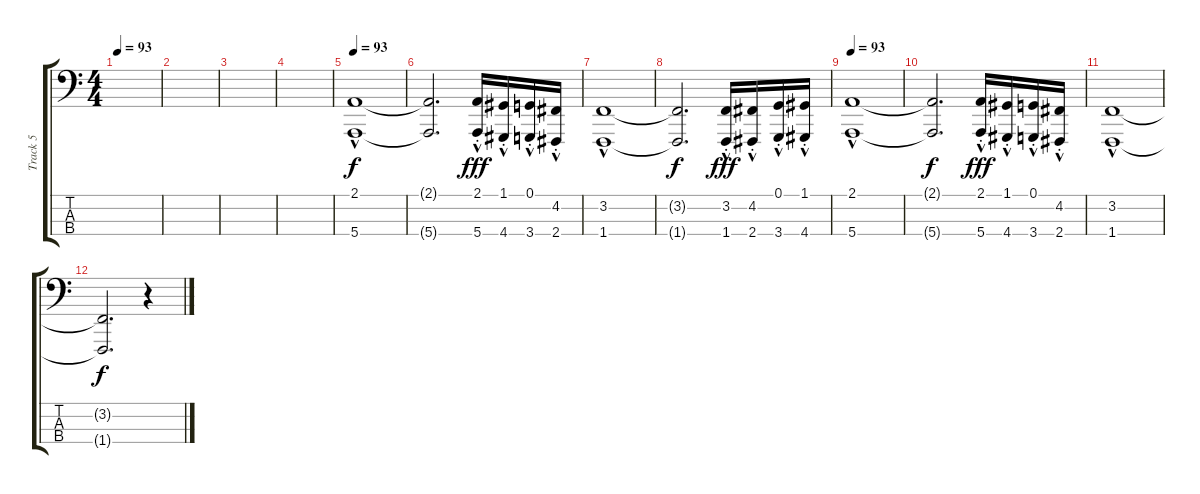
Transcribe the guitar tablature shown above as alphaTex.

\track ("Track 5" "Track 5") {instrument stringensemble1}
\staff {score tabs}
\tuning (G2 D2 A1 E1) {hide}
\ts (4 4)
\tempo 93
\clef f4
\ks c
|
|
|
|
\tempo 93
(2.1 5.4{hac}).1 |
(2.1{t} 5.4{t}).2{d dy f} (2.1{hac st} 5.4{hac st}).16{dy fff} (1.1{hac st} 4.4{hac st}).16 (0.1{hac st} 3.4{hac st}).16 (4.2{hac st} 2.4{hac st}).16 |
(3.2{hac} 1.4{hac}).1 |
(3.2{t} 1.4{t}).2{d dy f} (3.2{hac st} 1.4{hac st}).16{dy fff} (4.2{hac st} 2.4{hac st}).16 (0.1{hac st} 3.4{hac st}).16 (1.1{hac st} 4.4{hac st}).16 |
\tempo 93
(2.1 5.4{hac}).1 |
(2.1{t} 5.4{t}).2{d dy f} (2.1{hac st} 5.4{hac st}).16{dy fff} (1.1{hac st} 4.4{hac st}).16 (0.1{hac st} 3.4{hac st}).16 (4.2{hac st} 2.4{hac st}).16 |
(3.2{hac} 1.4{hac}).1 |
(3.2{t} 1.4{t}).2{d dy f} r.4
